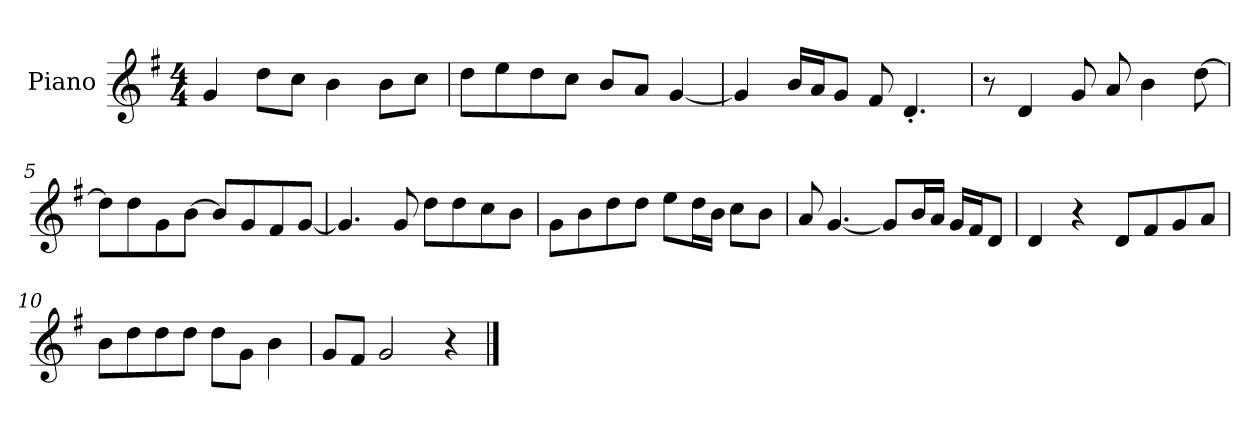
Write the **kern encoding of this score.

**kern
*part1
*staff1
*I"Piano
*I'P-no
*clefG2
*k[f#]
*M4/4
*MM90
=1
4g/
8dd\L
8cc\J
4b\
8b\L
8cc\J
=2
8dd\L
8ee\
8dd\
8cc\J
8b/L
8a/J
[4g/
=3
4g/]
16b/LL
16a/J
8g/J
8f#/
4.d'/
=4
8r
4d/
8g/
8a/
4b\
[8dd\
=5
8dd\L]
8dd\
8g\
[8b\J
8b/L]
8g/
8f#/
[8g/J
!!LO:LB:g=z
=6
4.g/]
8g/
8dd\L
8dd\
8cc\
8b\J
=7
8g\L
8b\
8dd\
8dd\J
8ee\L
16dd\L
16b\JJ
8cc\L
8b\J
=8
8a/
[4.g/
8g/L]
16b/L
16a/JJ
16g/LL
16f#/J
8d/J
=9
4d/
4r
8d/L
8f#/
8g/
8a/J
=10
8b\L
8dd\
8dd\
8dd\J
8dd\L
8g\J
4b\
=11
8g/L
8f#/J
2g/
4r
==
*-
